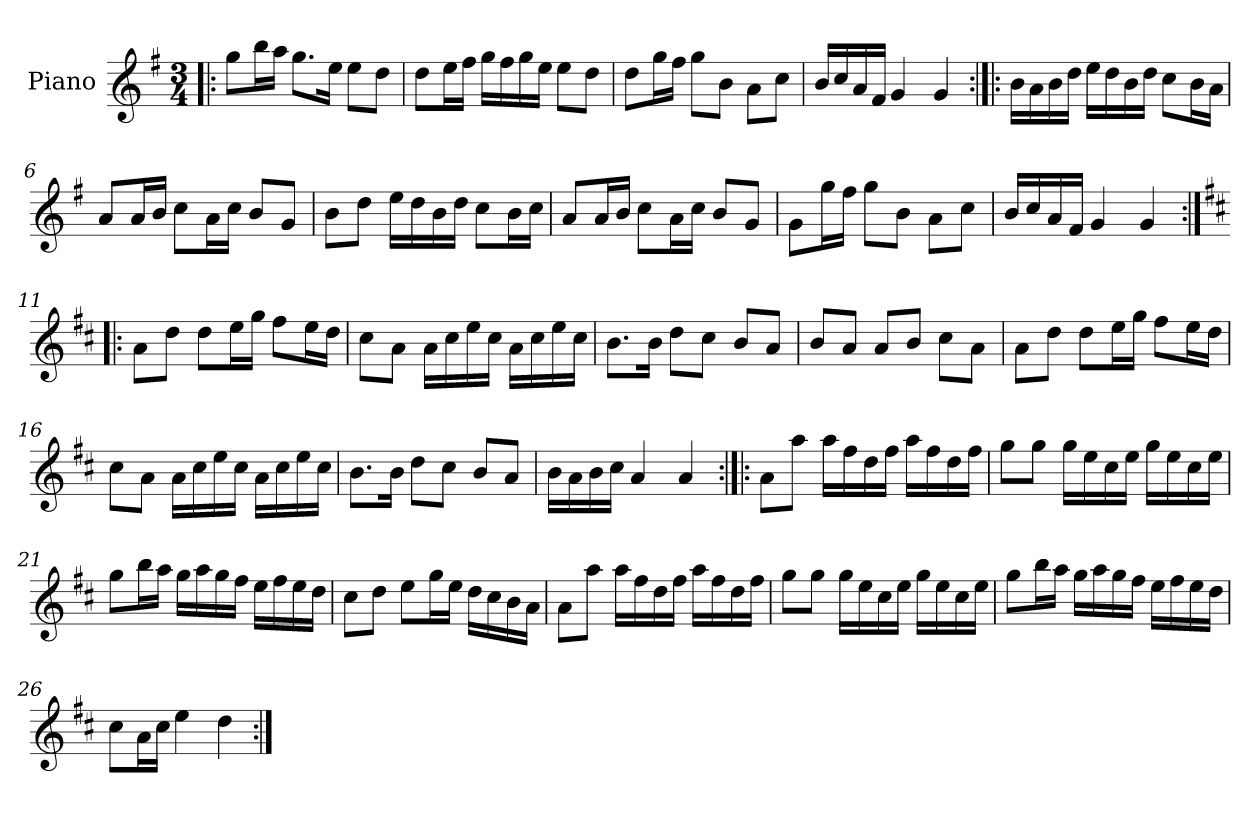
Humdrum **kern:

**kern
*part1
*staff1
*I"Piano
*I'Pno.
*clefG2
*k[f#]
*M3/4
=1!|:
8gg\L
16bb\L
16aa\JJ
8.gg\L
16ee\Jk
8ee\L
8dd\J
=2
8dd\L
16ee\L
16ff#\JJ
16gg\LL
16ff#\
16gg\
16ee\JJ
8ee\L
8dd\J
=3
8dd\L
16gg\L
16ff#\JJ
8gg\L
8b\J
8a\L
8cc\J
=4
16b/LL
16cc/
16a/
16f#/JJ
4g/
4g/
!!LO:LB:g=z
=5:|!|:
16b\LL
16a\
16b\
16dd\JJ
16ee\LL
16dd\
16b\
16dd\JJ
8cc\L
16b\L
16a\JJ
=6
8a/L
16a/L
16b/JJ
8cc\L
16a\L
16cc\JJ
8b/L
8g/J
=7
8b\L
8dd\J
16ee\LL
16dd\
16b\
16dd\JJ
8cc\L
16b\L
16cc\JJ
!!LO:LB:g=z
=8
8a/L
16a/L
16b/JJ
8cc\L
16a\L
16cc\JJ
8b/L
8g/J
=9
8g\L
16gg\L
16ff#\JJ
8gg\L
8b\J
8a\L
8cc\J
=10
16b/LL
16cc/
16a/
16f#/JJ
4g/
4g/
!!LO:LB:g=z
=11:|!|:
*k[f#c#]
8a\L
8dd\J
8dd\L
16ee\L
16gg\JJ
8ff#\L
16ee\L
16dd\JJ
=12
8cc#\L
8a\J
16a\LL
16cc#\
16ee\
16cc#\JJ
16a\LL
16cc#\
16ee\
16cc#\JJ
=13
8.b\L
16b\Jk
8dd\L
8cc#\J
8b/L
8a/J
=14
8b/L
8a/J
8a/L
8b/J
8cc#\L
8a\J
!!LO:LB:g=z
=15
8a\L
8dd\J
8dd\L
16ee\L
16gg\JJ
8ff#\L
16ee\L
16dd\JJ
=16
8cc#\L
8a\J
16a\LL
16cc#\
16ee\
16cc#\JJ
16a\LL
16cc#\
16ee\
16cc#\JJ
=17
8.b\L
16b\Jk
8dd\L
8cc#\J
8b/L
8a/J
=18
16b\LL
16a\
16b\
16cc#\JJ
4a/
4a/
!!LO:LB:g=z
=19:|!|:
8a\L
8aa\J
16aa\LL
16ff#\
16dd\
16ff#\JJ
16aa\LL
16ff#\
16dd\
16ff#\JJ
=20
8gg\L
8gg\J
16gg\LL
16ee\
16cc#\
16ee\JJ
16gg\LL
16ee\
16cc#\
16ee\JJ
=21
8gg\L
16bb\L
16aa\JJ
16gg\LL
16aa\
16gg\
16ff#\JJ
16ee\LL
16ff#\
16ee\
16dd\JJ
=22
8cc#\L
8dd\J
8ee\L
16gg\L
16ee\JJ
16dd\LL
16cc#\
16b\
16a\JJ
!!LO:LB:g=z
=23
8a\L
8aa\J
16aa\LL
16ff#\
16dd\
16ff#\JJ
16aa\LL
16ff#\
16dd\
16ff#\JJ
=24
8gg\L
8gg\J
16gg\LL
16ee\
16cc#\
16ee\JJ
16gg\LL
16ee\
16cc#\
16ee\JJ
=25
8gg\L
16bb\L
16aa\JJ
16gg\LL
16aa\
16gg\
16ff#\JJ
16ee\LL
16ff#\
16ee\
16dd\JJ
=26
8cc#\L
16a\L
16cc#\JJ
4ee\
4dd\
=:|!
*-
